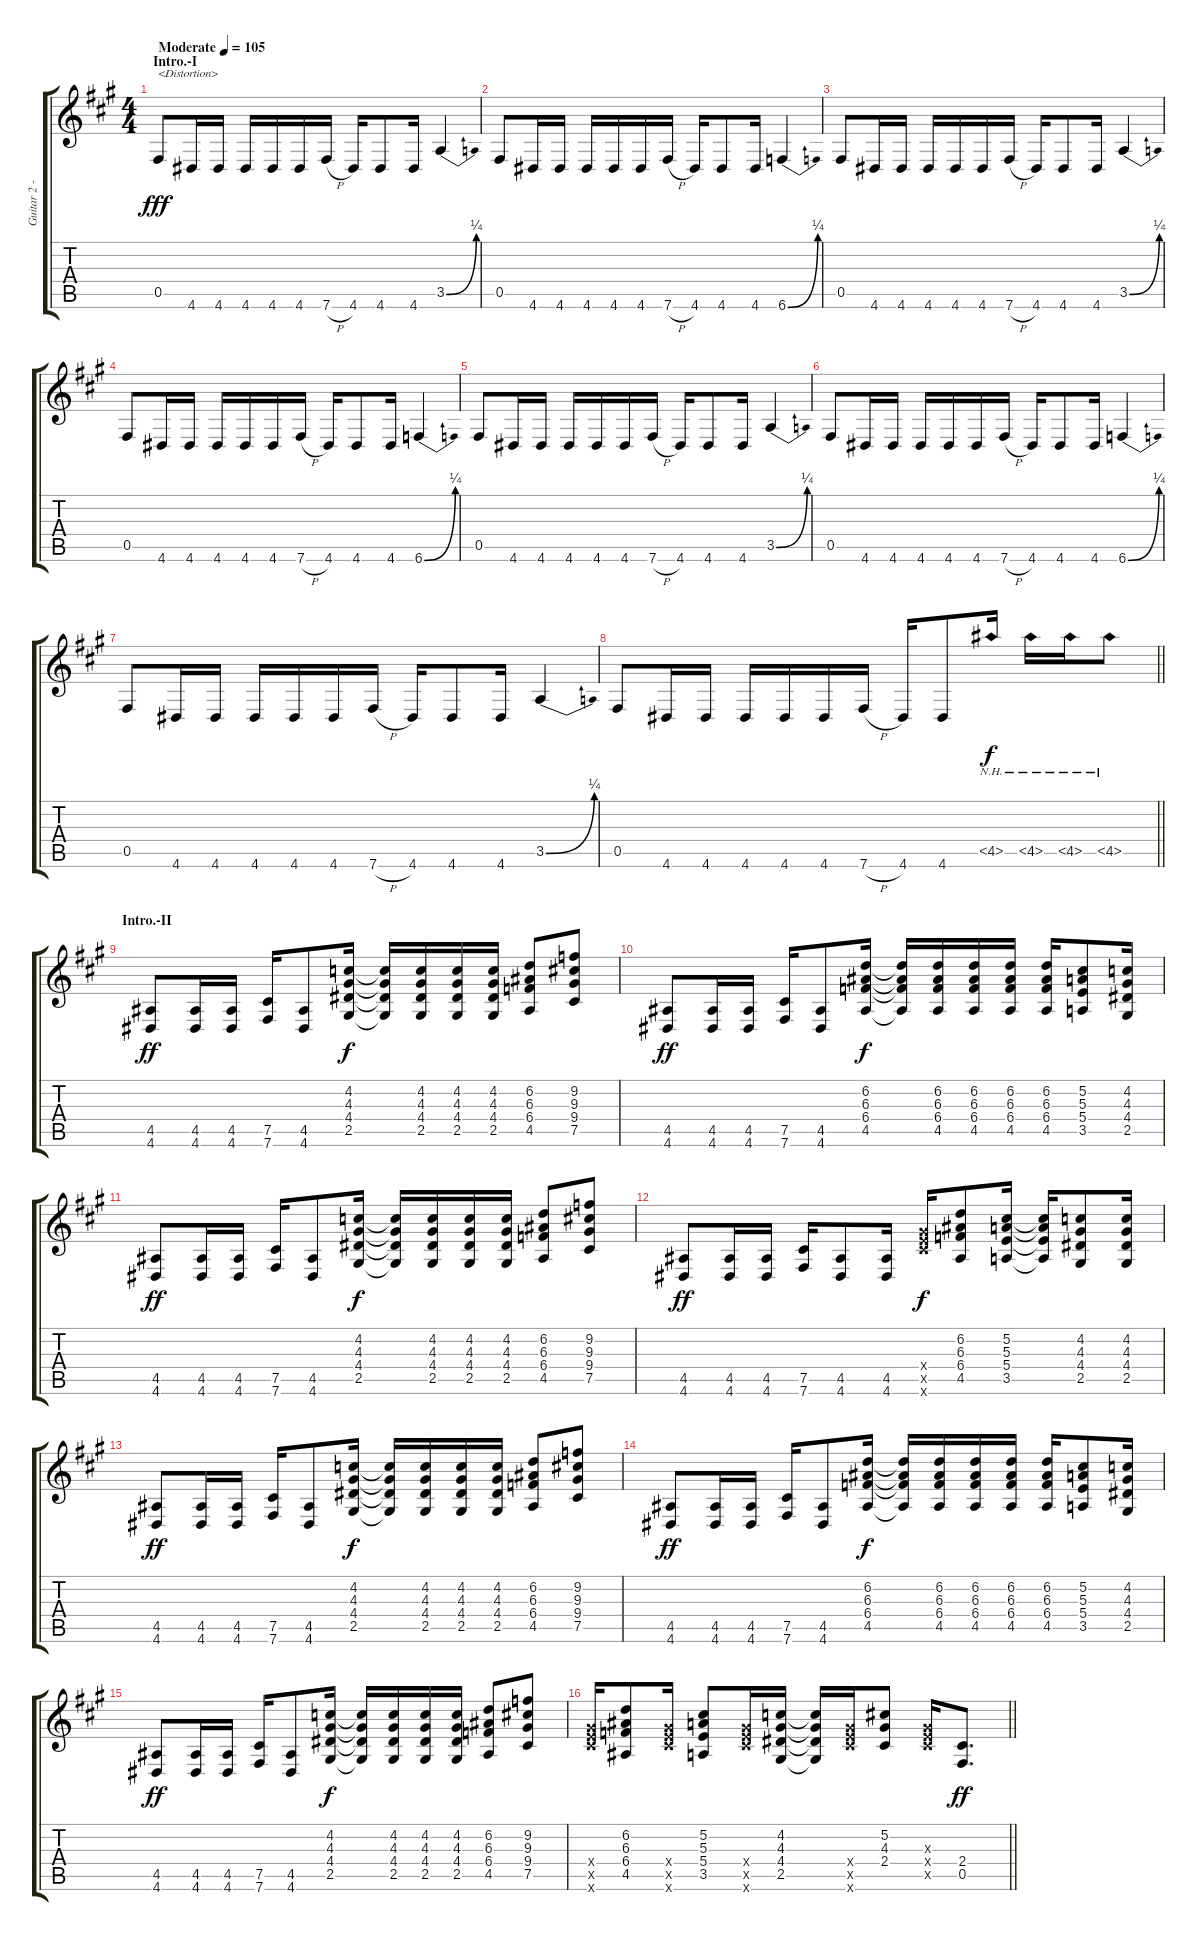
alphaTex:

\track ("Guitar 2 - Uruha" "Guitar 2 -") {instrument distortionguitar}
\staff {score tabs}
\tuning (Db4 Ab3 E3 B2 Gb2 B1) {hide}
\ts (4 4)
\section ("" "Intro.-I")
\tempo (105 "Moderate")
\clef g2
\ks a
0.5.8{txt "<Distortion>" dy fff balance 8 instrument distortionguitar} 4.6.16 4.6.16 4.6.16 4.6.16 4.6.16 7.6{h}.16 4.6.16 4.6.8 4.6.16 3.5{be (bend 0 0 60 1)}.4 |
0.5.8 4.6.16 4.6.16 4.6.16 4.6.16 4.6.16 7.6{h}.16 4.6.16 4.6.8 4.6.16 6.6{be (bend 0 0 60 1)}.4 |
0.5.8 4.6.16 4.6.16 4.6.16 4.6.16 4.6.16 7.6{h}.16 4.6.16 4.6.8 4.6.16 3.5{be (bend 0 0 60 1)}.4 |
0.5.8 4.6.16 4.6.16 4.6.16 4.6.16 4.6.16 7.6{h}.16 4.6.16 4.6.8 4.6.16 6.6{be (bend 0 0 60 1)}.4 |
0.5.8{balance 16} 4.6.16 4.6.16 4.6.16 4.6.16 4.6.16 7.6{h}.16 4.6.16 4.6.8 4.6.16 3.5{be (bend 0 0 60 1)}.4 |
0.5.8 4.6.16 4.6.16 4.6.16 4.6.16 4.6.16 7.6{h}.16 4.6.16 4.6.8 4.6.16 6.6{be (bend 0 0 60 1)}.4 |
0.5.8 4.6.16 4.6.16 4.6.16 4.6.16 4.6.16 7.6{h}.16 4.6.16 4.6.8 4.6.16 3.5{be (bend 0 0 60 1)}.4 |
\barLineRight lightlight
0.5.8 4.6.16 4.6.16 4.6.16 4.6.16 4.6.16 7.6{h}.16 4.6.16 4.6.8 4.5{nh}.16{dy f} 4.5{nh}.16 4.5{nh}.16 4.5{nh}.8 |
\section ("" "Intro.-II")
(4.5 4.6).8{dy ff} (4.5 4.6).16 (4.5 4.6).16 (7.5 7.6).16 (4.5 4.6).8 (4.2 4.3 4.4 2.5).16{dy f} (4.2{t} 4.3{t} 4.4{t} 2.5{t}).16 (4.2 4.3 4.4 2.5).16 (4.2 4.3 4.4 2.5).16 (4.2 4.3 4.4 2.5).16 (6.2 6.3 6.4 4.5).8 (9.2 9.3 9.4 7.5).8 |
(4.5 4.6).8{dy ff} (4.5 4.6).16 (4.5 4.6).16 (7.5 7.6).16 (4.5 4.6).8 (6.2 6.3 6.4 4.5).16{dy f} (6.2{t} 6.3{t} 6.4{t} 4.5{t}).16 (6.2 6.3 6.4 4.5).16 (6.2 6.3 6.4 4.5).16 (6.2 6.3 6.4 4.5).16 (6.2 6.3 6.4 4.5).16 (5.2 5.3 5.4 3.5).8 (4.2 4.3 4.4 2.5).16 |
(4.5 4.6).8{dy ff} (4.5 4.6).16 (4.5 4.6).16 (7.5 7.6).16 (4.5 4.6).8 (4.2 4.3 4.4 2.5).16{dy f} (4.2{t} 4.3{t} 4.4{t} 2.5{t}).16 (4.2 4.3 4.4 2.5).16 (4.2 4.3 4.4 2.5).16 (4.2 4.3 4.4 2.5).16 (6.2 6.3 6.4 4.5).8 (9.2 9.3 9.4 7.5).8 |
(4.5 4.6).8{dy ff} (4.5 4.6).16 (4.5 4.6).16 (7.5 7.6).16 (4.5 4.6).8 (4.5 4.6).16 (9.4{x} 10.5{x} 14.6{x}).16{dy f} (6.2 6.3 6.4 4.5).8 (5.2 5.3 5.4 3.5).16 (5.2{t} 5.3{t} 5.4{t} 3.5{t}).16 (4.2 4.3 4.4 2.5).8 (4.2 4.3 4.4 2.5).16 |
(4.5 4.6).8{dy ff} (4.5 4.6).16 (4.5 4.6).16 (7.5 7.6).16 (4.5 4.6).8 (4.2 4.3 4.4 2.5).16{dy f} (4.2{t} 4.3{t} 4.4{t} 2.5{t}).16 (4.2 4.3 4.4 2.5).16 (4.2 4.3 4.4 2.5).16 (4.2 4.3 4.4 2.5).16 (6.2 6.3 6.4 4.5).8 (9.2 9.3 9.4 7.5).8 |
(4.5 4.6).8{dy ff} (4.5 4.6).16 (4.5 4.6).16 (7.5 7.6).16 (4.5 4.6).8 (6.2 6.3 6.4 4.5).16{dy f} (6.2{t} 6.3{t} 6.4{t} 4.5{t}).16 (6.2 6.3 6.4 4.5).16 (6.2 6.3 6.4 4.5).16 (6.2 6.3 6.4 4.5).16 (6.2 6.3 6.4 4.5).16 (5.2 5.3 5.4 3.5).8 (4.2 4.3 4.4 2.5).16 |
(4.5 4.6).8{dy ff} (4.5 4.6).16 (4.5 4.6).16 (7.5 7.6).16 (4.5 4.6).8 (4.2 4.3 4.4 2.5).16{dy f} (4.2{t} 4.3{t} 4.4{t} 2.5{t}).16 (4.2 4.3 4.4 2.5).16 (4.2 4.3 4.4 2.5).16 (4.2 4.3 4.4 2.5).16 (6.2 6.3 6.4 4.5).8 (9.2 9.3 9.4 7.5).8 |
\barLineRight lightlight
(9.4{x} 10.5{x} 14.6{x}).16 (6.2 6.3 6.4 4.5).8 (9.4{x} 10.5{x} 14.6{x}).16 (5.2 5.3 5.4 3.5).8 (9.4{x} 10.5{x} 14.6{x}).16 (4.2 4.3 4.4 2.5).16 (4.2{t} 4.3{t} 4.4{t} 2.5{t}).16 (9.4{x} 10.5{x} 14.6{x}).16 (5.2 4.3 2.4).8 (4.3{x} 5.4{x} 7.5{x}).16 (2.4 0.5).8{d dy ff}
